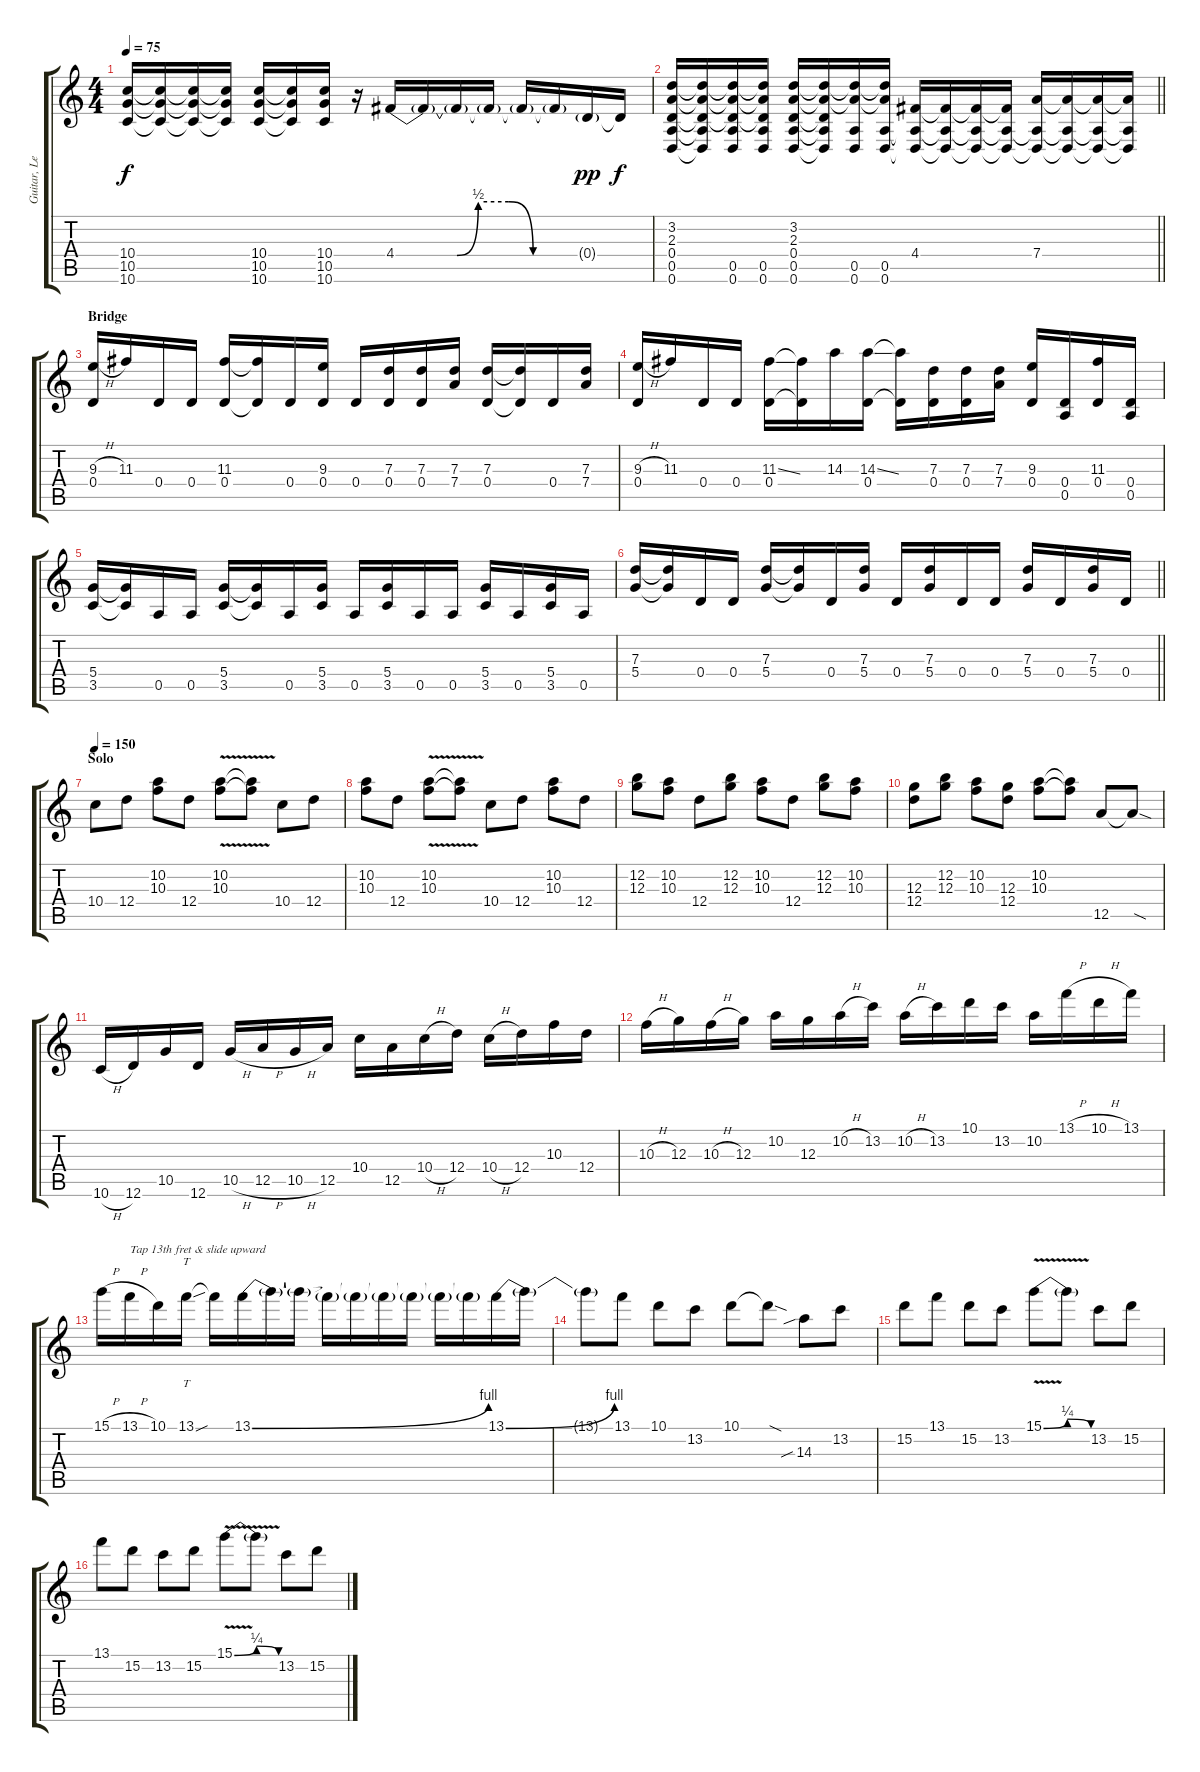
\track ("Guitar, Lead" "Guitar, Le") {instrument overdrivenguitar}
\staff {score tabs}
\tuning (E4 B3 G3 D3 A2 D2) {hide}
\ts (4 4)
\tempo 75
\clef g2
\ks c
(10.4 10.5 10.6).16{dy f} (10.4{t} 10.5{t} 10.6{t}).16 (10.4{t} 10.5{t} 10.6{t}).16 (10.4{t} 10.5{t} 10.6{t}).16 (10.4 10.5 10.6).16 (10.4{t} 10.5{t} 10.6{t}).16 (10.4 10.5 10.6).16 r.16 4.4{be (custom 0 0 15 0 20 0 27 2 37 2 45 0 60 0)}.16 4.4{t}.16 4.4{t}.16 4.4{t}.16 4.4{t}.16 4.4{t}.16 0.4{g}.16{dy pp} 0.4{t}.16{dy f} |
\barLineRight lightlight
(3.2 2.3 0.4 0.5 0.6).16 (3.2{t} 2.3{t} 0.4{t} 0.5{t} 0.6{t}).16 (3.2{t} 2.3{t} 0.4{t} 0.5 0.6).16 (3.2{t} 2.3{t} 0.4{t} 0.5 0.6).16 (3.2 2.3 0.4 0.5 0.6).16 (3.2{t} 2.3{t} 0.4{t} 0.5{t} 0.6{t}).16 (3.2{t} 2.3{t} 0.5 0.6).16 (3.2{t} 2.3{t} 0.5 0.6).16 (4.4 0.5{t} 0.6{t}).16 (4.4{t} 0.5{t} 0.6{t}).16 (4.4{t} 0.5{t} 0.6{t}).16 (4.4{t} 0.5{t} 0.6{t}).16 (7.4 0.5{t} 0.6{t}).16 (7.4{t} 0.5{t} 0.6{t}).16 (7.4{t} 0.5{t} 0.6{t}).16 (7.4{t} 0.5{t} 0.6{t}).16 |
\section ("" "Bridge")
(9.3{h} 0.4).16 11.3.16 0.4.16 0.4.16 (11.3 0.4).16 (11.3{t} 0.4{t}).16 0.4.16 (9.3 0.4).16 0.4.16 (7.3 0.4).16 (7.3 0.4).16 (7.3 7.4).16 (7.3 0.4).16 (7.3{t} 0.4{t}).16 0.4.16 (7.3 7.4).16 |
(9.3{h} 0.4).16 11.3.16 0.4.16 0.4.16 (11.3{ss} 0.4).16 (11.3{t} 0.4{t}).16 14.3.16 (14.3{ss} 0.4).16 (14.3{t} 0.4{t}).16 (7.3 0.4).16 (7.3 0.4).16 (7.3 7.4).16 (9.3 0.4).16 (0.4 0.5).16 (11.3 0.4).16 (0.4 0.5).16 |
(5.4 3.5).16 (5.4{t} 3.5{t}).16 0.5.16 0.5.16 (5.4 3.5).16 (5.4{t} 3.5{t}).16 0.5.16 (5.4 3.5).16 0.5.16 (5.4 3.5).16 0.5.16 0.5.16 (5.4 3.5).16 0.5.16 (5.4 3.5).16 0.5.16 |
\barLineRight lightlight
(7.3 5.4).16 (7.3{t} 5.4{t}).16 0.4.16 0.4.16 (7.3 5.4).16 (7.3{t} 5.4{t}).16 0.4.16 (7.3 5.4).16 0.4.16 (7.3 5.4).16 0.4.16 0.4.16 (7.3 5.4).16 0.4.16 (7.3 5.4).16 0.4.16 |
\section ("" "Solo")
\tempo 150
10.4.8 12.4.8 (10.2 10.3).8 12.4.8 (10.2{v} 10.3{v}).8 (10.2{t} 10.3{t}).8 10.4.8 12.4.8 |
(10.2 10.3).8 12.4.8 (10.2{v} 10.3{v}).8 (10.2{t} 10.3{t}).8 10.4.8 12.4.8 (10.2 10.3).8 12.4.8 |
(12.2 12.3).8 (10.2 10.3).8 12.4.8 (12.2 12.3).8 (10.2 10.3).8 12.4.8 (12.2 12.3).8 (10.2 10.3).8 |
(12.3 12.4).8 (12.2 12.3).8 (10.2 10.3).8 (12.3 12.4).8 (10.2 10.3).8 (10.2{t} 10.3{t}).8 12.5.8 12.5{sod t}.8 |
10.6{h}.16 12.6.16 10.5.16 12.6.16 10.5{h}.16 12.5{h}.16 10.5{h}.16 12.5.16 10.4.16 12.5.16 10.4{h}.16 12.4.16 10.4{h}.16 12.4.16 10.3.16 12.4.16 |
10.3{h}.16 12.3.16 10.3{h}.16 12.3.16 10.2.16 12.3.16 10.2{h}.16 13.2.16 10.2{h}.16 13.2.16 10.1.16 13.2.16 10.2.16 13.1{h}.16 10.1{h}.16 13.1.16 |
15.1{h}.16 13.1{h}.16{txt "Tap 13th fret & slide upward"} 10.1.16 13.1{sou}.16{tt} 13.1{t}.16 13.1{be (bend 0 0 60 4)}.16 13.1{t}.16 13.1{t}.16 13.1{t}.16 13.1{t}.16 13.1{t}.16 13.1{t}.16 13.1{t}.16 13.1{t}.16 13.1{be (bend 0 0 60 4)}.16 13.1{t}.16 |
13.1{t}.8 13.1.8 10.1.8 13.2.8 10.1.8 10.1{sod t}.8 14.3{sib}.8 13.2.8 |
15.2.8 13.1.8 15.2.8 13.2.8 15.1{be (bendrelease 0 0 15 1 15 1 60 0) v}.8 15.1{t}.8 13.2.8 15.2.8 |
13.1.8 15.2.8 13.2.8 15.2.8 15.1{be (bendrelease 0 0 15 1 15 1 60 0) v}.8 15.1{t}.8 13.2.8 15.2.8
